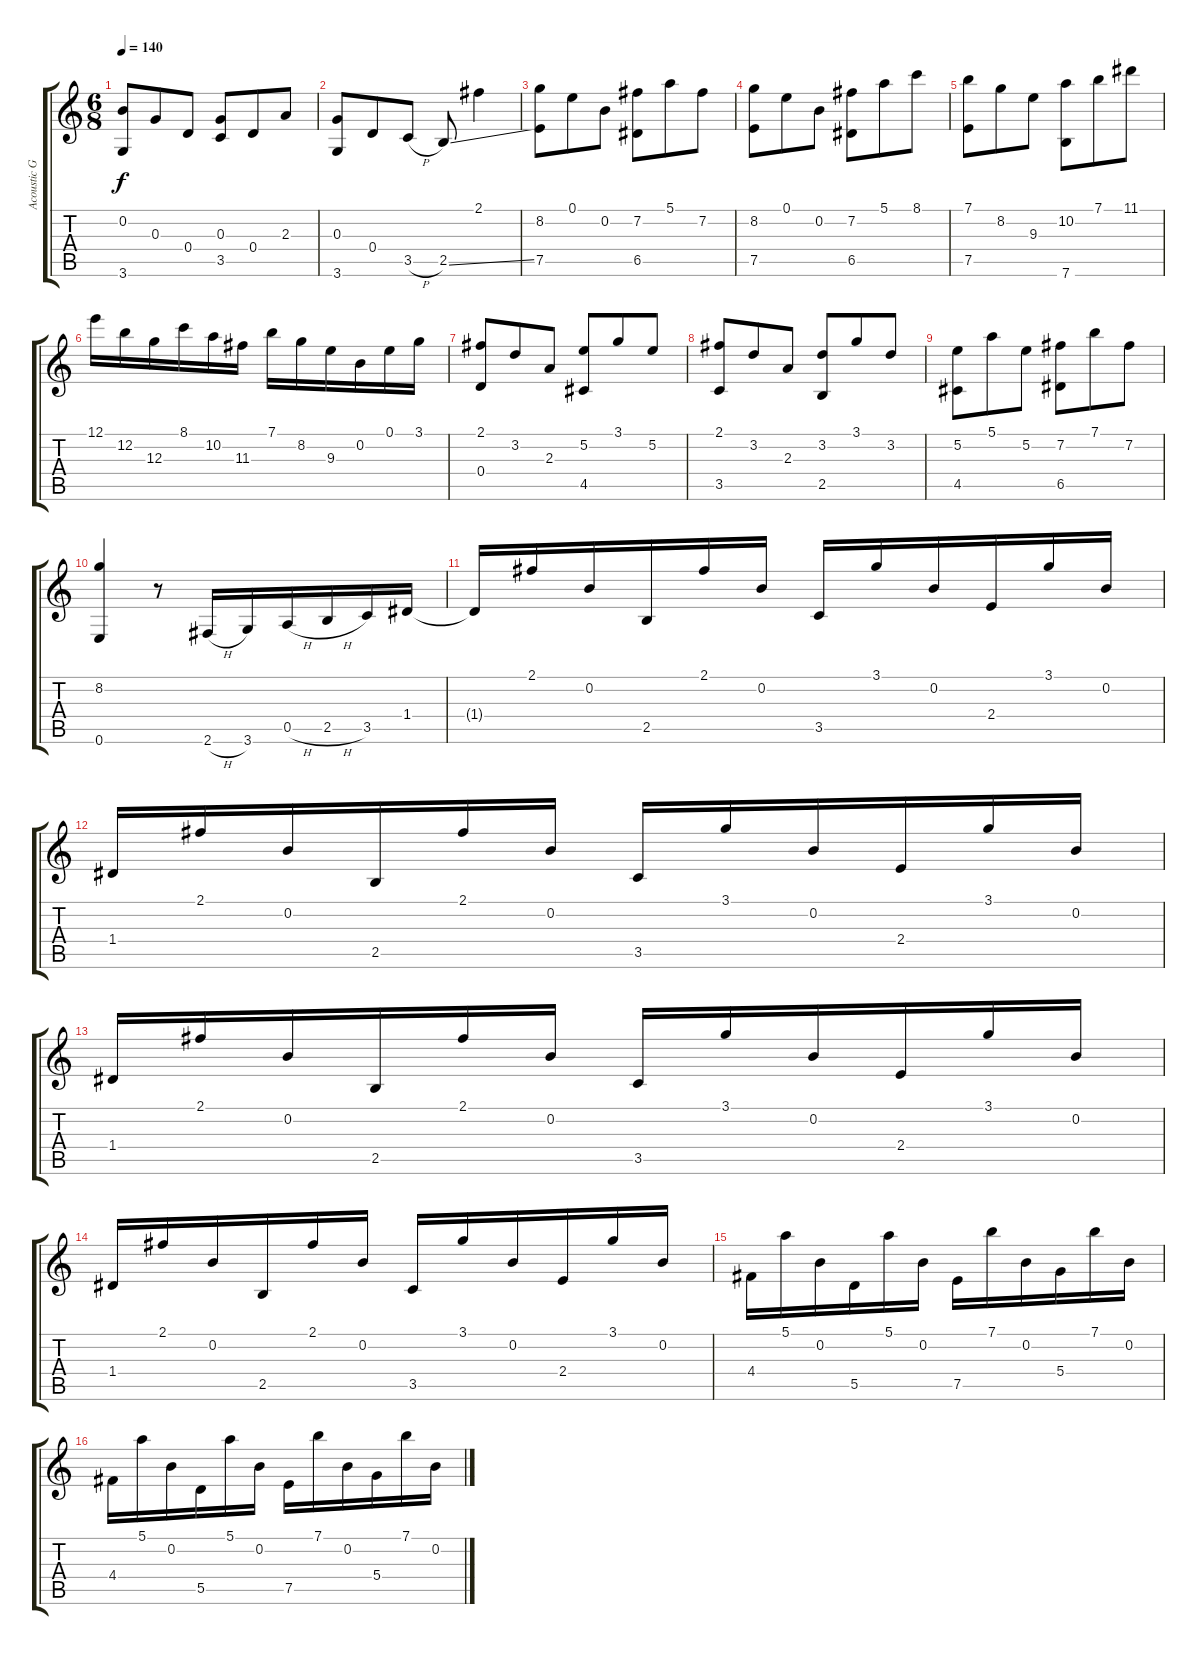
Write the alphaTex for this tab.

\track ("Acoustic Guitar" "Acoustic G") {instrument acousticguitarsteel}
\staff {score tabs}
\tuning (E4 B3 G3 D3 A2 E2) {hide}
\ts (6 8)
\tempo 140
\clef g2
\ks c
(0.2 3.6).8{dy f} 0.3.8 0.4.8 (0.3 3.5).8 0.4.8 2.3.8 |
(0.3 3.6).8 0.4.8 3.5{h}.8 2.5{ss}.8 2.1.4 |
(8.2 7.5).8 0.1.8 0.2.8 (7.2 6.5).8 5.1.8 7.2.8 |
(8.2 7.5).8 0.1.8 0.2.8 (7.2 6.5).8 5.1.8 8.1.8 |
(7.1 7.5).8 8.2.8 9.3.8 (10.2 7.6).8 7.1.8 11.1.8 |
12.1.16 12.2.16 12.3.16 8.1.16 10.2.16 11.3.16 7.1.16 8.2.16 9.3.16 0.2.16 0.1.16 3.1.16 |
(2.1 0.4).8 3.2.8 2.3.8 (5.2 4.5).8 3.1.8 5.2.8 |
(2.1 3.5).8 3.2.8 2.3.8 (3.2 2.5).8 3.1.8 3.2.8 |
(5.2 4.5).8 5.1.8 5.2.8 (7.2 6.5).8 7.1.8 7.2.8 |
(8.2 0.6).4 r.8 2.6{h}.16 3.6.16 0.5{h}.16 2.5{h}.16 3.5.16 1.4.16 |
1.4{t}.16 2.1.16 0.2.16 2.5.16 2.1.16 0.2.16 3.5.16 3.1.16 0.2.16 2.4.16 3.1.16 0.2.16 |
1.4.16 2.1.16 0.2.16 2.5.16 2.1.16 0.2.16 3.5.16 3.1.16 0.2.16 2.4.16 3.1.16 0.2.16 |
1.4.16 2.1.16 0.2.16 2.5.16 2.1.16 0.2.16 3.5.16 3.1.16 0.2.16 2.4.16 3.1.16 0.2.16 |
1.4.16 2.1.16 0.2.16 2.5.16 2.1.16 0.2.16 3.5.16 3.1.16 0.2.16 2.4.16 3.1.16 0.2.16 |
4.4.16 5.1.16 0.2.16 5.5.16 5.1.16 0.2.16 7.5.16 7.1.16 0.2.16 5.4.16 7.1.16 0.2.16 |
4.4.16 5.1.16 0.2.16 5.5.16 5.1.16 0.2.16 7.5.16 7.1.16 0.2.16 5.4.16 7.1.16 0.2.16
